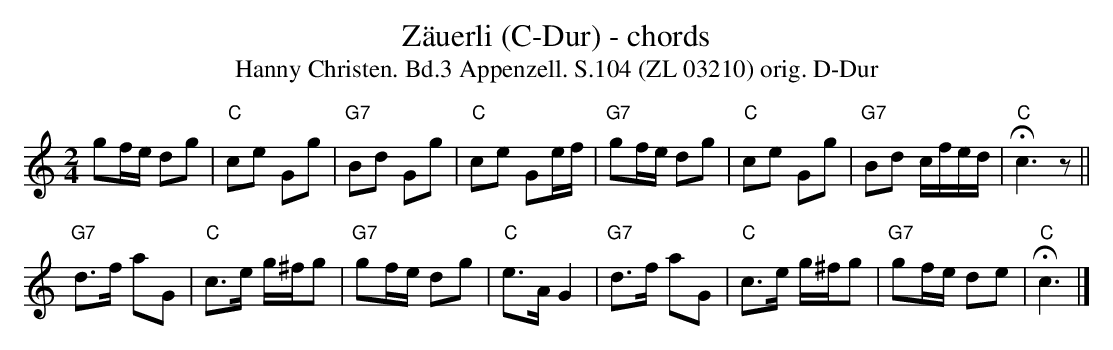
X:1
T:Zäuerli (C-Dur) - chords
T:Hanny Christen. Bd.3 Appenzell. S.104 (ZL 03210) orig. D-Dur
M:2/4
L:1/8
K:Cmaj%%MIDI gchordon
gf/2e/2 dg | "C"ce Gg | "G7"Bd Gg | "C"ce Ge/2f/2 | \
"G7"gf/2e/2 dg | "C"ce Gg | "G7"Bd c/2f/2e/2d/2 | !fermata!"C"c3 z ||
"G7"d>f aG | "C"c>e g/2^f/2g | "G7"gf/2e/2 dg | "C"e>A G2 | "G7"d>f aG | "C"c>e g/2^f/2g | "G7"gf/2e/2 de |"C"!fermata!c3 |]
